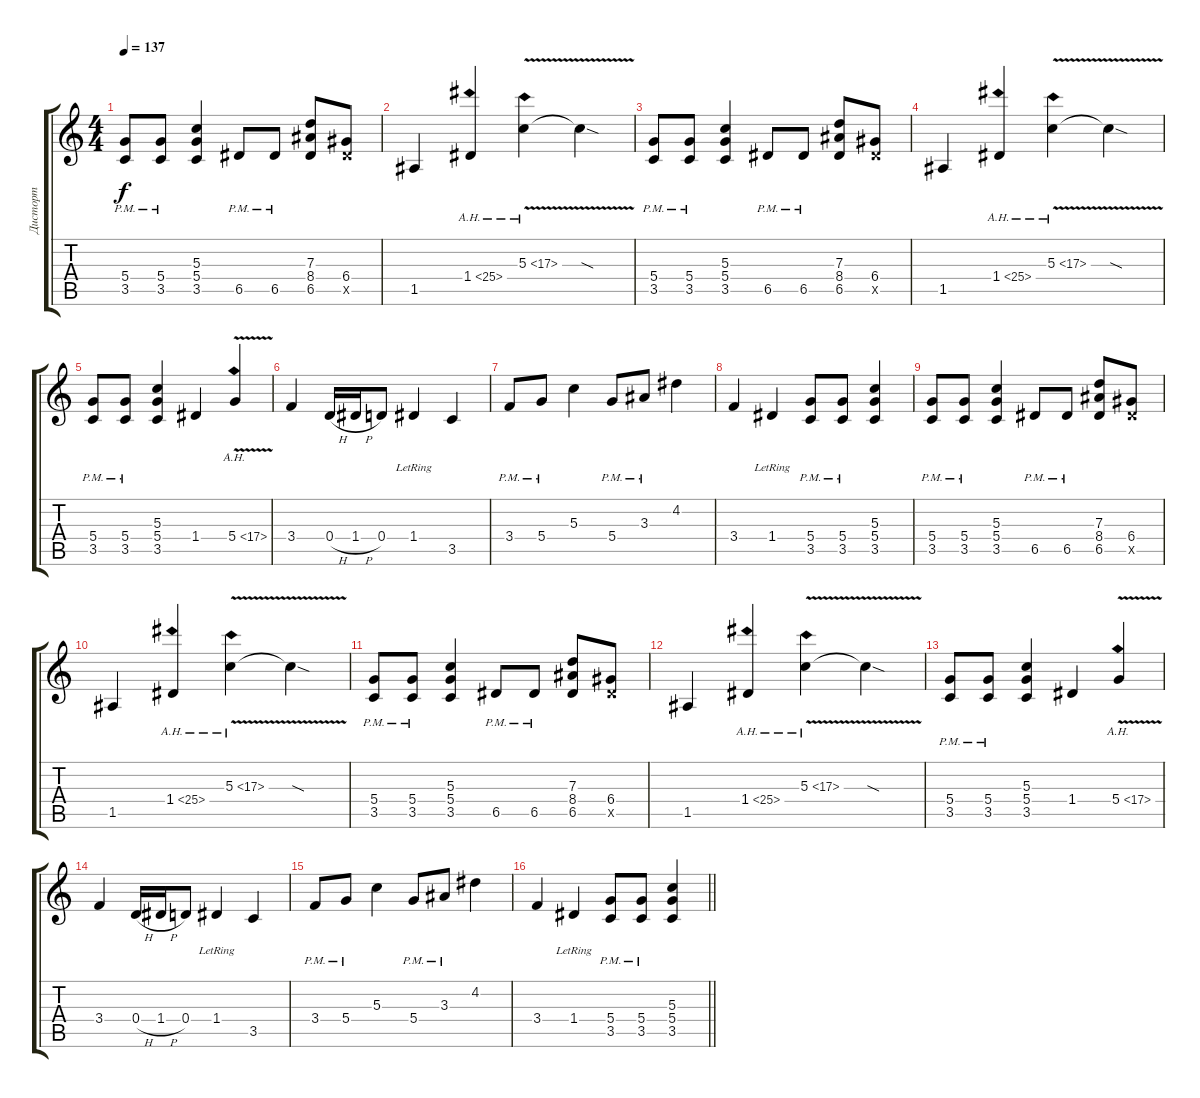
\track ("Дисторт" "Дисторт") {instrument distortionguitar}
\staff {score tabs}
\tuning (E4 B3 G3 D3 A2 E2) {hide}
\ts (4 4)
\tempo 137
\clef g2
\ks c
(5.4{pm} 3.5{pm}).8{dy f} (5.4{pm} 3.5{pm}).8 (5.3 5.4 3.5).4 6.5{pm}.8 6.5{pm}.8 (7.3 8.4 6.5).8 (6.4 6.5{x}).8 |
1.5.4 1.4{ah 24}.4 5.3{ah 12 v}.4 5.3{sod t}.4 |
(5.4{pm} 3.5{pm}).8 (5.4{pm} 3.5{pm}).8 (5.3 5.4 3.5).4 6.5{pm}.8 6.5{pm}.8 (7.3 8.4 6.5).8 (6.4 6.5{x}).8 |
1.5.4 1.4{ah 24}.4 5.3{ah 12 v}.4 5.3{sod t}.4 |
(5.4{pm} 3.5{pm}).8 (5.4{pm} 3.5{pm}).8 (5.3 5.4 3.5).4 1.4.4 5.4{ah 12 v}.4 |
3.4.4 0.4{h}.16 1.4{h}.16 0.4.8 1.4{lr}.4 3.5.4 |
3.4{pm}.8 5.4{pm}.8 5.3.4 5.4{pm}.8 3.3{pm}.8 4.2.4 |
3.4.4 1.4{lr}.4 (5.4{pm} 3.5{pm}).8 (5.4{pm} 3.5{pm}).8 (5.3 5.4 3.5).4 |
(5.4{pm} 3.5{pm}).8 (5.4{pm} 3.5{pm}).8 (5.3 5.4 3.5).4 6.5{pm}.8 6.5{pm}.8 (7.3 8.4 6.5).8 (6.4 6.5{x}).8 |
1.5.4 1.4{ah 24}.4 5.3{ah 12 v}.4 5.3{sod t}.4 |
(5.4{pm} 3.5{pm}).8 (5.4{pm} 3.5{pm}).8 (5.3 5.4 3.5).4 6.5{pm}.8 6.5{pm}.8 (7.3 8.4 6.5).8 (6.4 6.5{x}).8 |
1.5.4 1.4{ah 24}.4 5.3{ah 12 v}.4 5.3{sod t}.4 |
(5.4{pm} 3.5{pm}).8 (5.4{pm} 3.5{pm}).8 (5.3 5.4 3.5).4 1.4.4 5.4{ah 12 v}.4 |
3.4.4 0.4{h}.16 1.4{h}.16 0.4.8 1.4{lr}.4 3.5.4 |
3.4{pm}.8 5.4{pm}.8 5.3.4 5.4{pm}.8 3.3{pm}.8 4.2.4 |
\barLineRight lightlight
3.4.4 1.4{lr}.4 (5.4{pm} 3.5{pm}).8 (5.4{pm} 3.5{pm}).8 (5.3 5.4 3.5).4
